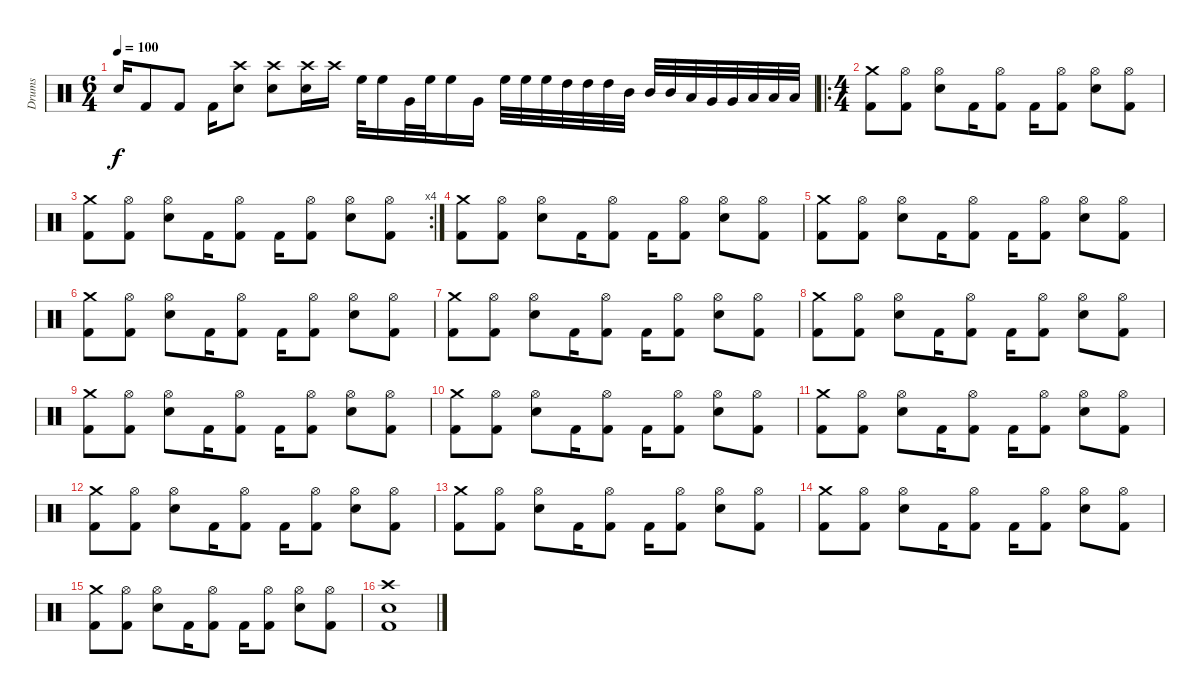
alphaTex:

\track ("Drums" "Drums") {instrument percussion}
\staff {score}
\articulation defaults
\ts (6 4)
\tempo 100
\clef neutral
\ks c "Electric Snare (hit)".16{dy f} "Kick (hit) 2".8 "Kick (hit) 2".8 "Kick (hit) 2".16
("Crash high (hit)" "Electric Snare (hit)").8 ("Crash high (hit)" "Electric Snare (hit)").8 ("Crash high (hit)" "Electric Snare (hit)").16 "Crash high (hit)".16 "High Floor Tom (hit)".32 "High Floor Tom (hit)".16 "Very Low Tom (hit)".32 "High Floor Tom (hit)".32 "High Floor Tom (hit)".16 "Very Low Tom (hit)".16 "High Floor Tom (hit)".32 "High Floor Tom (hit)".32 "High Floor Tom (hit)".32 "High Tom (hit)".32 "High Tom (hit)".32 "High Tom (hit)".32 "Mid Tom (hit)".32 "Mid Tom (hit)".32 "Mid Tom (hit)".32 "Low Tom (hit)".32 "Very Low Tom (hit)".32 "Very Low Tom (hit)".32 "Low Floor Tom (hit)".32 "Low Floor Tom (hit)".32 "Low Floor Tom (hit)".32 |
\ro
\ts (4 4)
("Crash medium (hit)" "Kick (hit) 2").8 ("Hi-Hat (open)" "Kick (hit) 2").8 ("Hi-Hat (open)" "Electric Snare (hit)").8 "Kick (hit) 2".16 ("Hi-Hat (open)" "Kick (hit) 2").8 "Kick (hit) 2".16 ("Hi-Hat (open)" "Kick (hit) 2").8 ("Hi-Hat (open)" "Electric Snare (hit)").8 ("Hi-Hat (open)" "Kick (hit) 2").8 |
\rc 4
("Crash medium (hit)" "Kick (hit) 2").8 ("Hi-Hat (open)" "Kick (hit) 2").8 ("Hi-Hat (open)" "Electric Snare (hit)").8 "Kick (hit) 2".16 ("Hi-Hat (open)" "Kick (hit) 2").8 "Kick (hit) 2".16 ("Hi-Hat (open)" "Kick (hit) 2").8 ("Hi-Hat (open)" "Electric Snare (hit)").8 ("Hi-Hat (open)" "Kick (hit) 2").8 |
("Crash medium (hit)" "Kick (hit) 2").8 ("Hi-Hat (open)" "Kick (hit) 2").8 ("Hi-Hat (open)" "Electric Snare (hit)").8 "Kick (hit) 2".16 ("Hi-Hat (open)" "Kick (hit) 2").8 "Kick (hit) 2".16 ("Hi-Hat (open)" "Kick (hit) 2").8 ("Hi-Hat (open)" "Electric Snare (hit)").8 ("Hi-Hat (open)" "Kick (hit) 2").8 |
("Crash medium (hit)" "Kick (hit) 2").8 ("Hi-Hat (open)" "Kick (hit) 2").8 ("Hi-Hat (open)" "Electric Snare (hit)").8 "Kick (hit) 2".16 ("Hi-Hat (open)" "Kick (hit) 2").8 "Kick (hit) 2".16 ("Hi-Hat (open)" "Kick (hit) 2").8 ("Hi-Hat (open)" "Electric Snare (hit)").8 ("Hi-Hat (open)" "Kick (hit) 2").8 |
("Crash medium (hit)" "Kick (hit) 2").8 ("Hi-Hat (open)" "Kick (hit) 2").8 ("Hi-Hat (open)" "Electric Snare (hit)").8 "Kick (hit) 2".16 ("Hi-Hat (open)" "Kick (hit) 2").8 "Kick (hit) 2".16 ("Hi-Hat (open)" "Kick (hit) 2").8 ("Hi-Hat (open)" "Electric Snare (hit)").8 ("Hi-Hat (open)" "Kick (hit) 2").8 |
("Crash medium (hit)" "Kick (hit) 2").8 ("Hi-Hat (open)" "Kick (hit) 2").8 ("Hi-Hat (open)" "Electric Snare (hit)").8 "Kick (hit) 2".16 ("Hi-Hat (open)" "Kick (hit) 2").8 "Kick (hit) 2".16 ("Hi-Hat (open)" "Kick (hit) 2").8 ("Hi-Hat (open)" "Electric Snare (hit)").8 ("Hi-Hat (open)" "Kick (hit) 2").8 |
("Crash medium (hit)" "Kick (hit) 2").8 ("Hi-Hat (open)" "Kick (hit) 2").8 ("Hi-Hat (open)" "Electric Snare (hit)").8 "Kick (hit) 2".16 ("Hi-Hat (open)" "Kick (hit) 2").8 "Kick (hit) 2".16 ("Hi-Hat (open)" "Kick (hit) 2").8 ("Hi-Hat (open)" "Electric Snare (hit)").8 ("Hi-Hat (open)" "Kick (hit) 2").8 |
("Crash medium (hit)" "Kick (hit) 2").8 ("Hi-Hat (open)" "Kick (hit) 2").8 ("Hi-Hat (open)" "Electric Snare (hit)").8 "Kick (hit) 2".16 ("Hi-Hat (open)" "Kick (hit) 2").8 "Kick (hit) 2".16 ("Hi-Hat (open)" "Kick (hit) 2").8 ("Hi-Hat (open)" "Electric Snare (hit)").8 ("Hi-Hat (open)" "Kick (hit) 2").8 |
("Crash medium (hit)" "Kick (hit) 2").8 ("Hi-Hat (open)" "Kick (hit) 2").8 ("Hi-Hat (open)" "Electric Snare (hit)").8 "Kick (hit) 2".16 ("Hi-Hat (open)" "Kick (hit) 2").8 "Kick (hit) 2".16 ("Hi-Hat (open)" "Kick (hit) 2").8 ("Hi-Hat (open)" "Electric Snare (hit)").8 ("Hi-Hat (open)" "Kick (hit) 2").8 |
("Crash medium (hit)" "Kick (hit) 2").8 ("Hi-Hat (open)" "Kick (hit) 2").8 ("Hi-Hat (open)" "Electric Snare (hit)").8 "Kick (hit) 2".16 ("Hi-Hat (open)" "Kick (hit) 2").8 "Kick (hit) 2".16 ("Hi-Hat (open)" "Kick (hit) 2").8 ("Hi-Hat (open)" "Electric Snare (hit)").8 ("Hi-Hat (open)" "Kick (hit) 2").8 |
("Crash medium (hit)" "Kick (hit) 2").8 ("Hi-Hat (open)" "Kick (hit) 2").8 ("Hi-Hat (open)" "Electric Snare (hit)").8 "Kick (hit) 2".16 ("Hi-Hat (open)" "Kick (hit) 2").8 "Kick (hit) 2".16 ("Hi-Hat (open)" "Kick (hit) 2").8 ("Hi-Hat (open)" "Electric Snare (hit)").8 ("Hi-Hat (open)" "Kick (hit) 2").8 |
("Crash medium (hit)" "Kick (hit) 2").8 ("Hi-Hat (open)" "Kick (hit) 2").8 ("Hi-Hat (open)" "Electric Snare (hit)").8 "Kick (hit) 2".16 ("Hi-Hat (open)" "Kick (hit) 2").8 "Kick (hit) 2".16 ("Hi-Hat (open)" "Kick (hit) 2").8 ("Hi-Hat (open)" "Electric Snare (hit)").8 ("Hi-Hat (open)" "Kick (hit) 2").8 |
("Crash medium (hit)" "Kick (hit) 2").8 ("Hi-Hat (open)" "Kick (hit) 2").8 ("Hi-Hat (open)" "Electric Snare (hit)").8 "Kick (hit) 2".16 ("Hi-Hat (open)" "Kick (hit) 2").8 "Kick (hit) 2".16 ("Hi-Hat (open)" "Kick (hit) 2").8 ("Hi-Hat (open)" "Electric Snare (hit)").8 ("Hi-Hat (open)" "Kick (hit) 2").8 |
("Crash medium (hit)" "Kick (hit) 2").8 ("Hi-Hat (open)" "Kick (hit) 2").8 ("Hi-Hat (open)" "Electric Snare (hit)").8 "Kick (hit) 2".16 ("Hi-Hat (open)" "Kick (hit) 2").8 "Kick (hit) 2".16 ("Hi-Hat (open)" "Kick (hit) 2").8 ("Hi-Hat (open)" "Electric Snare (hit)").8 ("Hi-Hat (open)" "Kick (hit) 2").8 |
("Crash high (hit)" "Electric Snare (hit)" "Kick (hit) 2").1
